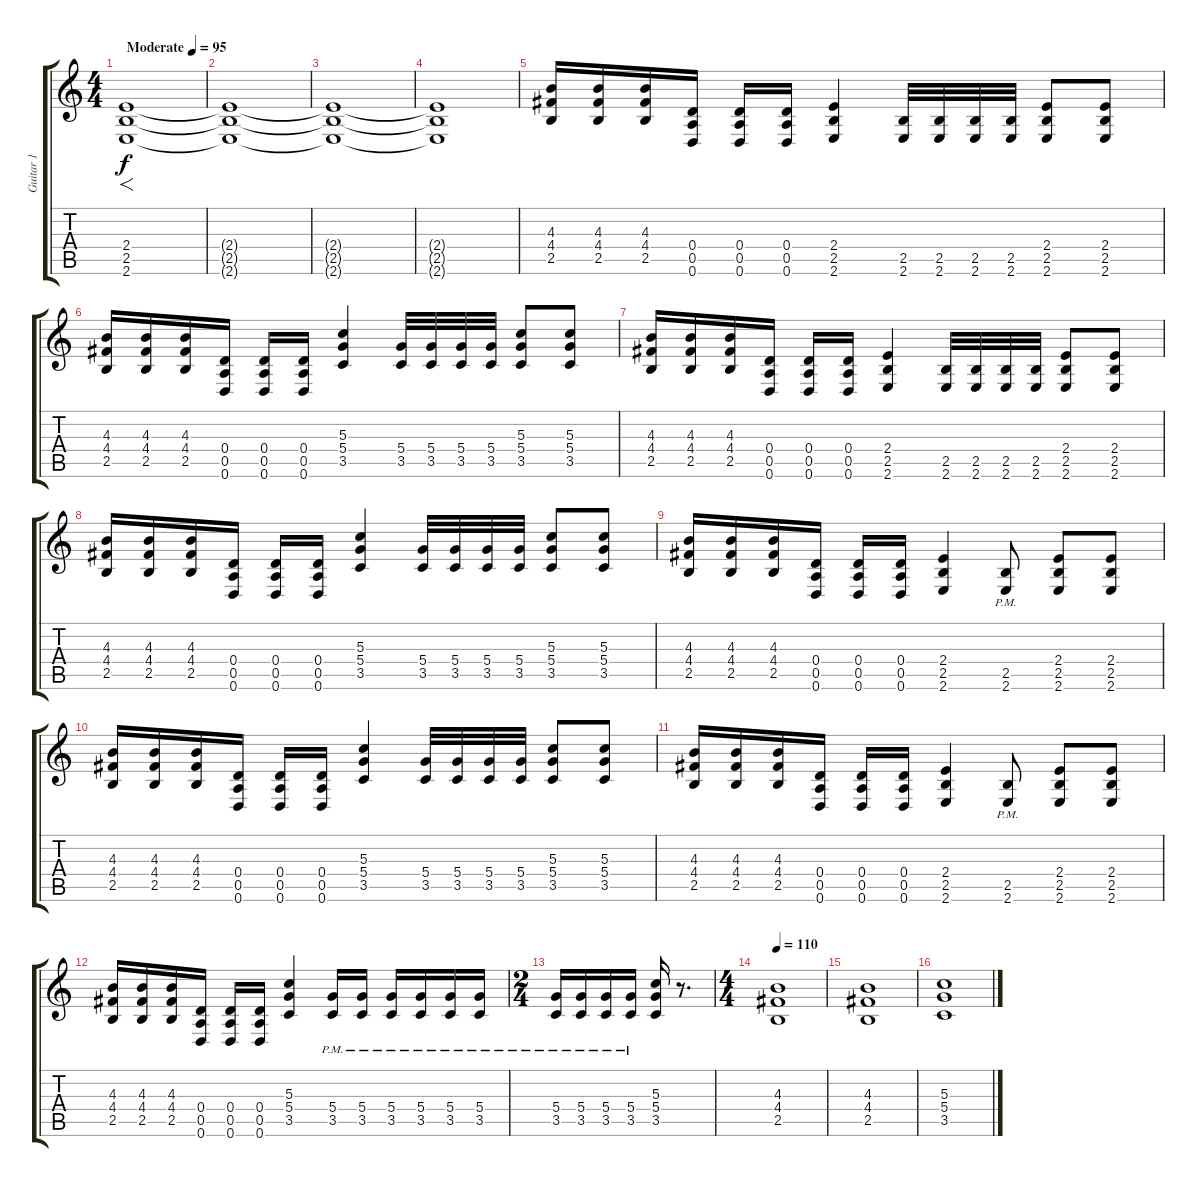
\track ("Guitar 1" "Guitar 1") {instrument overdrivenguitar}
\staff {score tabs}
\tuning (E4 B3 G3 D3 A2 D2) {hide}
\ts (4 4)
\tempo (95 "Moderate")
\clef g2
\ks c
(2.4 2.5 2.6).1{f dy f instrument overdrivenguitar} |
(2.4{t} 2.5{t} 2.6{t}).1 |
(2.4{t} 2.5{t} 2.6{t}).1 |
(2.4{t} 2.5{t} 2.6{t}).1 |
(4.3 4.4 2.5).16 (4.3 4.4 2.5).16 (4.3 4.4 2.5).16 (0.4 0.5 0.6).16 (0.4 0.5 0.6).16 (0.4 0.5 0.6).16 (2.4 2.5 2.6).4 (2.5 2.6).32 (2.5 2.6).32 (2.5 2.6).32 (2.5 2.6).32 (2.4 2.5 2.6).8 (2.4 2.5 2.6).8 |
(4.3 4.4 2.5).16 (4.3 4.4 2.5).16 (4.3 4.4 2.5).16 (0.4 0.5 0.6).16 (0.4 0.5 0.6).16 (0.4 0.5 0.6).16 (5.3 5.4 3.5).4 (5.4 3.5).32 (5.4 3.5).32 (5.4 3.5).32 (5.4 3.5).32 (5.3 5.4 3.5).8 (5.3 5.4 3.5).8 |
(4.3 4.4 2.5).16 (4.3 4.4 2.5).16 (4.3 4.4 2.5).16 (0.4 0.5 0.6).16 (0.4 0.5 0.6).16 (0.4 0.5 0.6).16 (2.4 2.5 2.6).4 (2.5 2.6).32 (2.5 2.6).32 (2.5 2.6).32 (2.5 2.6).32 (2.4 2.5 2.6).8 (2.4 2.5 2.6).8 |
(4.3 4.4 2.5).16 (4.3 4.4 2.5).16 (4.3 4.4 2.5).16 (0.4 0.5 0.6).16 (0.4 0.5 0.6).16 (0.4 0.5 0.6).16 (5.3 5.4 3.5).4 (5.4 3.5).32 (5.4 3.5).32 (5.4 3.5).32 (5.4 3.5).32 (5.3 5.4 3.5).8 (5.3 5.4 3.5).8 |
(4.3 4.4 2.5).16 (4.3 4.4 2.5).16 (4.3 4.4 2.5).16 (0.4 0.5 0.6).16 (0.4 0.5 0.6).16 (0.4 0.5 0.6).16 (2.4 2.5 2.6).4 (2.5{pm} 2.6{pm}).8 (2.4 2.5 2.6).8 (2.4 2.5 2.6).8 |
(4.3 4.4 2.5).16 (4.3 4.4 2.5).16 (4.3 4.4 2.5).16 (0.4 0.5 0.6).16 (0.4 0.5 0.6).16 (0.4 0.5 0.6).16 (5.3 5.4 3.5).4 (5.4 3.5).32 (5.4 3.5).32 (5.4 3.5).32 (5.4 3.5).32 (5.3 5.4 3.5).8 (5.3 5.4 3.5).8 |
(4.3 4.4 2.5).16 (4.3 4.4 2.5).16 (4.3 4.4 2.5).16 (0.4 0.5 0.6).16 (0.4 0.5 0.6).16 (0.4 0.5 0.6).16 (2.4 2.5 2.6).4 (2.5{pm} 2.6{pm}).8 (2.4 2.5 2.6).8 (2.4 2.5 2.6).8 |
(4.3 4.4 2.5).16 (4.3 4.4 2.5).16 (4.3 4.4 2.5).16 (0.4 0.5 0.6).16 (0.4 0.5 0.6).16 (0.4 0.5 0.6).16 (5.3 5.4 3.5).4 (5.4{pm} 3.5{pm}).16 (5.4{pm} 3.5{pm}).16 (5.4{pm} 3.5{pm}).16 (5.4{pm} 3.5{pm}).16 (5.4{pm} 3.5{pm}).16 (5.4{pm} 3.5{pm}).16 |
\ts (2 4)
(5.4{pm} 3.5{pm}).16 (5.4{pm} 3.5{pm}).16 (5.4{pm} 3.5{pm}).16 (5.4{pm} 3.5{pm}).16 (5.3 5.4 3.5).16 r.8{d} |
\ts (4 4)
\tempo 110
(4.3 4.4 2.5).1 |
(4.3 4.4 2.5).1 |
(5.3 5.4 3.5).1
